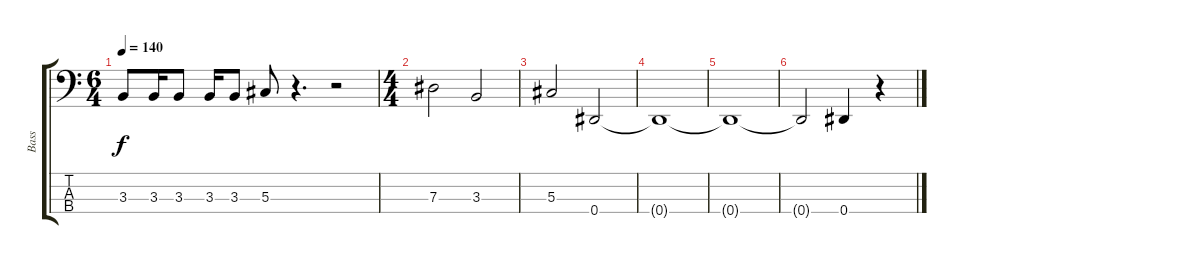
\track ("Bass" "Bass") {instrument electricbassfinger}
\staff {score tabs}
\tuning (Gb2 Db2 Ab1 Eb1) {hide}
\ts (6 4)
\tempo 140
\clef f4
\ks c
3.3.8{dy f} 3.3.16 3.3.8 3.3.16 3.3.8 5.3.8 r.4{d} r.2 |
\ts (4 4)
7.3.2 3.3.2 |
5.3.2 0.4.2 |
0.4{t}.1 |
0.4{t}.1 |
0.4{t}.2 0.4.4 r.4
